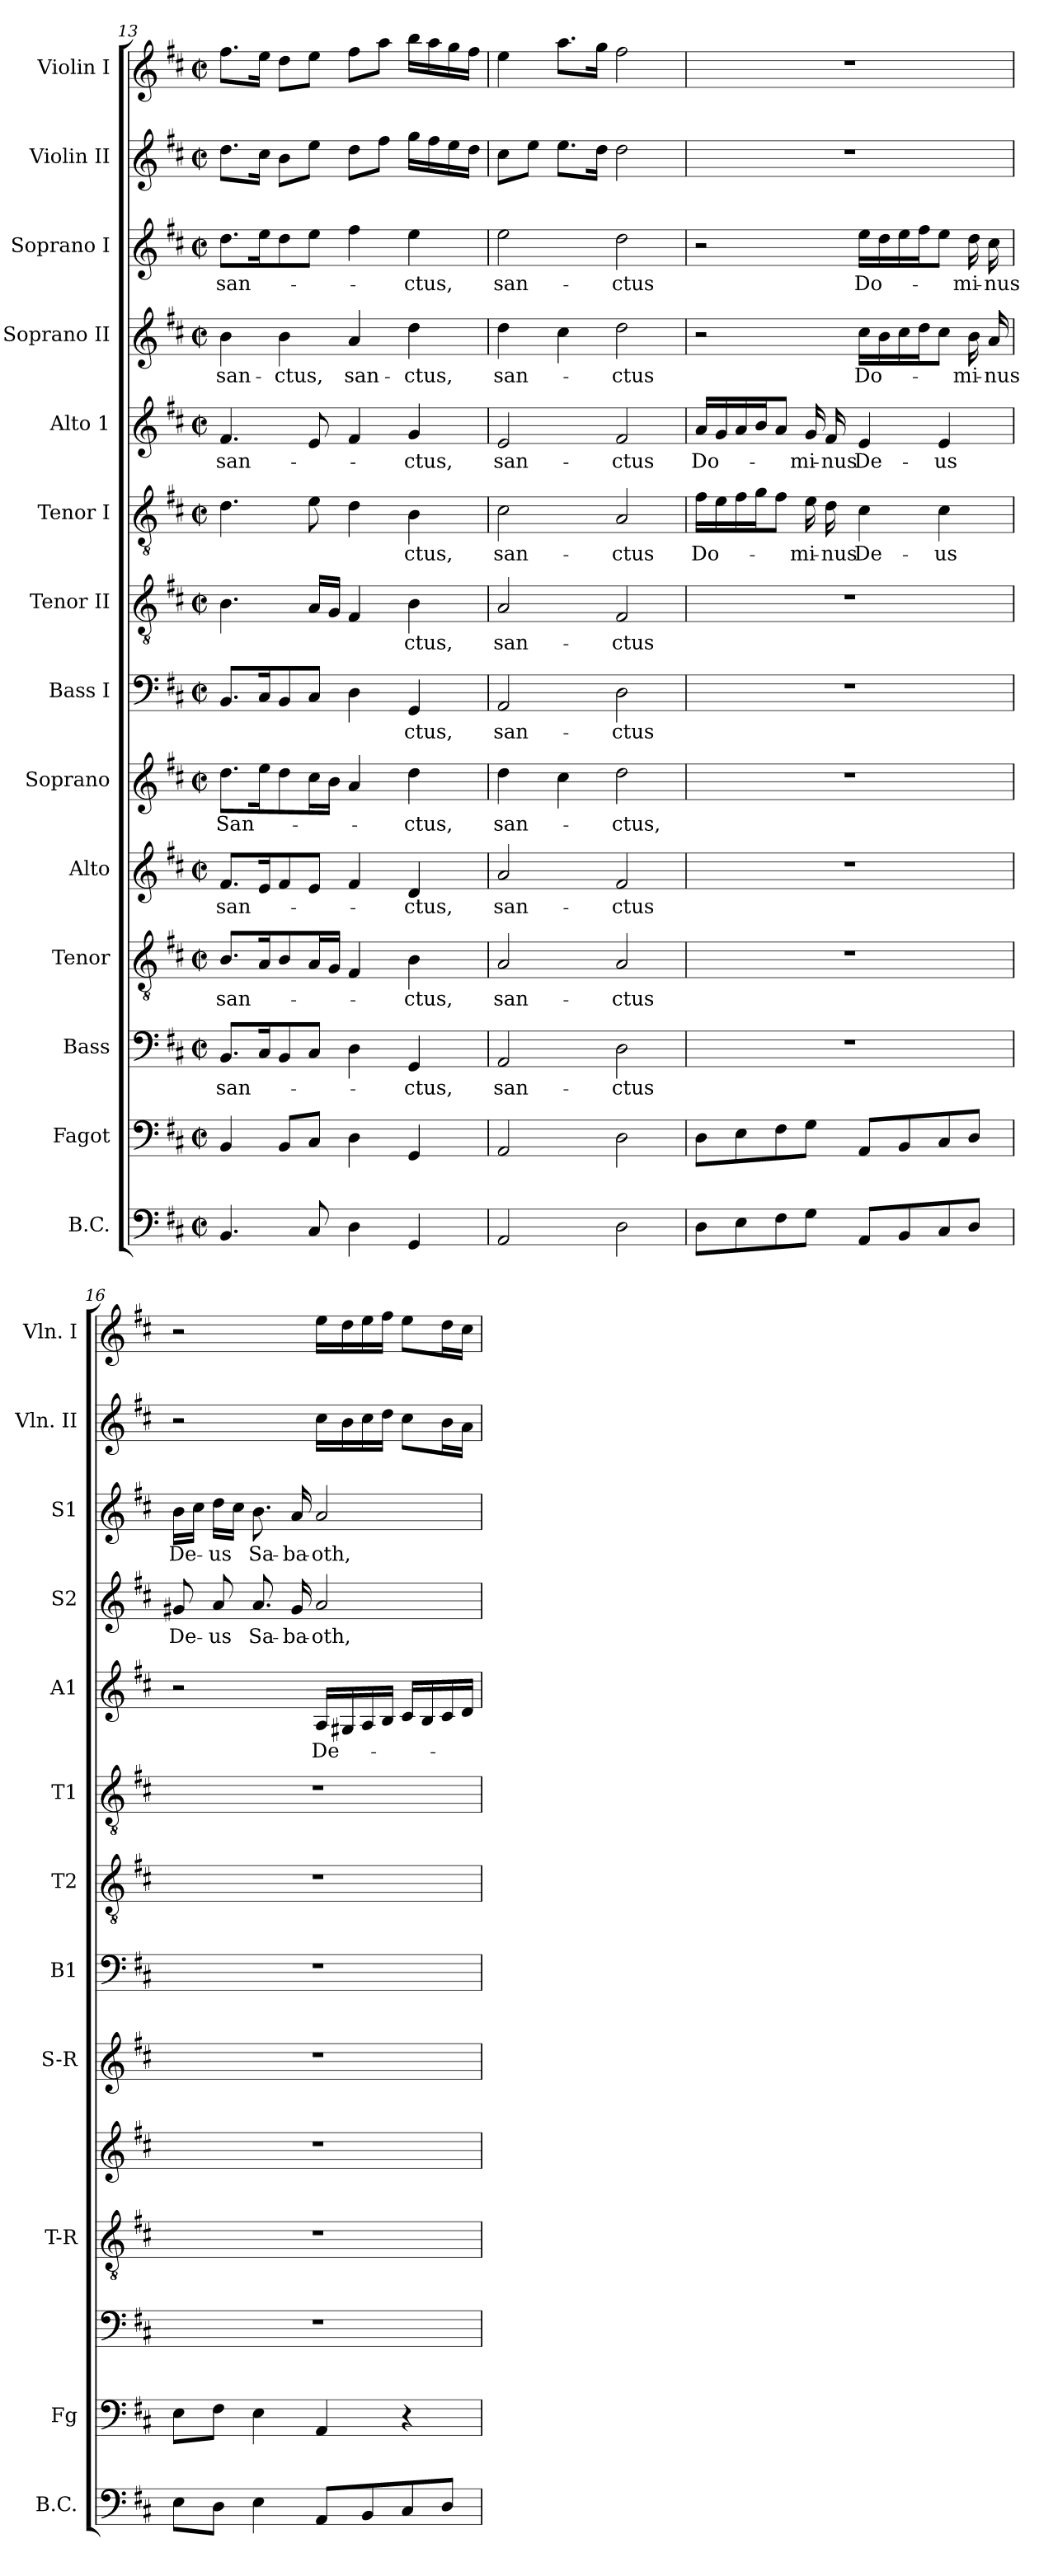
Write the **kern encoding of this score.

**kern	**kern	**kern	**text	**kern	**text	**kern	**text	**kern	**text	**kern	**text	**kern	**text	**kern	**text	**kern	**text	**kern	**text	**kern	**text	**kern	**kern
*part14	*part13	*part12	*part12	*part11	*part11	*part10	*part10	*part9	*part9	*part8	*part8	*part7	*part7	*part6	*part6	*part5	*part5	*part4	*part4	*part3	*part3	*part2	*part1
*staff14	*staff13	*staff12	*staff12	*staff11	*staff11	*staff10	*staff10	*staff9	*staff9	*staff8	*staff8	*staff7	*staff7	*staff6	*staff6	*staff5	*staff5	*staff4	*staff4	*staff3	*staff3	*staff2	*staff1
*I"B.C.	*I"Fagot	*I"Bass	*	*I"Tenor	*	*I"Alto	*	*I"Soprano	*	*I"Bass I	*	*I"Tenor II	*	*I"Tenor I	*	*I"Alto 1	*	*I"Soprano II	*	*I"Soprano I	*	*I"Violin II	*I"Violin I
*I'B.C.	*I'Fg	*	*	*I'T-R	*	*	*	*I'S-R	*	*I'B1	*	*I'T2	*	*I'T1	*	*I'A1	*	*I'S2	*	*I'S1	*	*I'Vln. II	*I'Vln. I
*clefF4	*clefF4	*clefF4	*	*clefGv2	*	*clefG2	*	*clefG2	*	*clefF4	*	*clefGv2	*	*clefGv2	*	*clefG2	*	*clefG2	*	*clefG2	*	*clefG2	*clefG2
*k[f#c#]	*k[f#c#]	*k[f#c#]	*	*k[f#c#]	*	*k[f#c#]	*	*k[f#c#]	*	*k[f#c#]	*	*k[f#c#]	*	*k[f#c#]	*	*k[f#c#]	*	*k[f#c#]	*	*k[f#c#]	*	*k[f#c#]	*k[f#c#]
*D:	*D:	*D:	*	*D:	*	*D:	*	*D:	*	*D:	*	*D:	*	*D:	*	*D:	*	*D:	*	*D:	*	*D:	*D:
*M2/2	*M2/2	*M2/2	*	*M2/2	*	*M2/2	*	*M2/2	*	*M2/2	*	*M2/2	*	*M2/2	*	*M2/2	*	*M2/2	*	*M2/2	*	*M2/2	*M2/2
*met(c|)	*met(c|)	*met(c|)	*	*met(c|)	*	*met(c|)	*	*met(c|)	*	*met(c|)	*	*met(c|)	*	*met(c|)	*	*met(c|)	*	*met(c|)	*	*met(c|)	*	*met(c|)	*met(c|)
=13	=13	=13	=13	=13	=13	=13	=13	=13	=13	=13	=13	=13	=13	=13	=13	=13	=13	=13	=13	=13	=13	=13	=13
!	!	!	!LO:LY:b	!	!LO:LY:b	!	!LO:LY:b	!	!LO:LY:b	!	!	!	!	!	!	!	!LO:LY:b	!	!LO:LY:b	!	!LO:LY:b	!	!
4.BB/	4BB/	8.BB/L	san-	8.B/L	san-	8.f#/L	san-	8.dd\L	San-	8.BB/L	.	4.B\	.	4.d\	.	4.f#/	san-	4b\	san-	8.dd\L	san-	8.dd\L	8.ff#\L
.	.	16C#/k	.	16A/k	.	16e/k	.	16ee\k	.	16C#/k	.	.	.	.	.	.	.	.	.	16ee\k	.	16cc#\Jk	16ee\Jk
!	!	!	!	!	!	!	!	!	!	!	!	!	!	!	!	!	!	!	!LO:LY:b	!	!	!	!
.	8BB/L	8BB/	.	8B/	.	8f#/	.	8dd\	.	8BB/	.	.	.	.	.	.	.	4b\	-ctus,	8dd\	.	8b\L	8dd\L
8C#/	8C#/J	8C#/J	.	16A/L	.	8e/J	.	16cc#\L	.	8C#/J	.	16A/LL	.	8e\	.	8e/	.	.	.	8ee\J	.	8ee\J	8ee\J
.	.	.	.	16G/JJ	.	.	.	16b\JJ	.	.	.	16G/JJ	.	.	.	.	.	.	.	.	.	.	.
!	!	!	!	!	!	!	!	!	!	!	!	!	!	!	!	!	!	!	!LO:LY:b	!	!	!	!
4D\	4D\	4D\	.	4F#/	.	4f#/	.	4a/	.	4D\	.	4F#/	.	4d\	.	4f#/	.	4a/	san-	4ff#\	.	8dd\L	8ff#\L
.	.	.	.	.	.	.	.	.	.	.	.	.	.	.	.	.	.	.	.	.	.	8ff#\J	8aa\J
!	!	!	!LO:LY:b	!	!LO:LY:b	!	!LO:LY:b	!	!LO:LY:b	!	!LO:LY:b	!	!LO:LY:b	!	!LO:LY:b	!	!LO:LY:b	!	!LO:LY:b	!	!LO:LY:b	!	!
4GG/	4GG/	4GG/	-ctus,	4B\	-ctus,	4d/	-ctus,	4dd\	-ctus,	4GG/	-ctus,	4B\	-ctus,	4B\	-ctus,	4g/	-ctus,	4dd\	-ctus,	4ee\	-ctus,	16gg\LL	16bb\LL
.	.	.	.	.	.	.	.	.	.	.	.	.	.	.	.	.	.	.	.	.	.	16ff#\	16aa\
.	.	.	.	.	.	.	.	.	.	.	.	.	.	.	.	.	.	.	.	.	.	16ee\	16gg\
.	.	.	.	.	.	.	.	.	.	.	.	.	.	.	.	.	.	.	.	.	.	16dd\JJ	16ff#\JJ
!!LO:PB:g=z
=14	=14	=14	=14	=14	=14	=14	=14	=14	=14	=14	=14	=14	=14	=14	=14	=14	=14	=14	=14	=14	=14	=14	=14
!	!	!	!LO:LY:b	!	!LO:LY:b	!	!LO:LY:b	!	!LO:LY:b	!	!LO:LY:b	!	!LO:LY:b	!	!LO:LY:b	!	!LO:LY:b	!	!LO:LY:b	!	!LO:LY:b	!	!
2AA/	2AA/	2AA/	san-	2A/	san-	2a/	san-	4dd\	san-	2AA/	san-	2A/	san-	2c#\	san-	2e/	san-	4dd\	san-	2ee\	san-	8cc#\L	4ee\
.	.	.	.	.	.	.	.	.	.	.	.	.	.	.	.	.	.	.	.	.	.	8ee\J	.
.	.	.	.	.	.	.	.	4cc#\	.	.	.	.	.	.	.	.	.	4cc#\	.	.	.	8.ee\L	8.aa\L
.	.	.	.	.	.	.	.	.	.	.	.	.	.	.	.	.	.	.	.	.	.	16dd\Jk	16gg\Jk
!	!	!	!LO:LY:b	!	!LO:LY:b	!	!LO:LY:b	!	!LO:LY:b	!	!LO:LY:b	!	!LO:LY:b	!	!LO:LY:b	!	!LO:LY:b	!	!LO:LY:b	!	!LO:LY:b	!	!
2D\	2D\	2D\	-ctus	2A/	-ctus	2f#/	-ctus	2dd\	-ctus,	2D\	-ctus	2F#/	-ctus	2A/	-ctus	2f#/	-ctus	2dd\	-ctus	2dd\	-ctus	2dd\	2ff#\
=15	=15	=15	=15	=15	=15	=15	=15	=15	=15	=15	=15	=15	=15	=15	=15	=15	=15	=15	=15	=15	=15	=15	=15
!	!	!	!	!	!	!	!	!	!	!	!	!	!	!	!LO:LY:b	!	!LO:LY:b	!	!	!	!	!	!
8D\L	8D\L	1r	.	1r	.	1r	.	1r	.	1r	.	1r	.	16f#\LL	Do-	16a/LL	Do-	2r	.	2r	.	1r	1r
.	.	.	.	.	.	.	.	.	.	.	.	.	.	16e\	.	16g/	.	.	.	.	.	.	.
8E\	8E\	.	.	.	.	.	.	.	.	.	.	.	.	16f#\	.	16a/	.	.	.	.	.	.	.
.	.	.	.	.	.	.	.	.	.	.	.	.	.	16g\J	.	16b/J	.	.	.	.	.	.	.
8F#\	8F#\	.	.	.	.	.	.	.	.	.	.	.	.	8f#\J	.	8a/J	.	.	.	.	.	.	.
!	!	!	!	!	!	!	!	!	!	!	!	!	!	!	!LO:LY:b	!	!LO:LY:b	!	!	!	!	!	!
8G\J	8G\J	.	.	.	.	.	.	.	.	.	.	.	.	16e\	-mi-	16g/	-mi-	.	.	.	.	.	.
!	!	!	!	!	!	!	!	!	!	!	!	!	!	!	!LO:LY:b	!	!LO:LY:b	!	!	!	!	!	!
.	.	.	.	.	.	.	.	.	.	.	.	.	.	16d\	-nus	16f#/	-nus	.	.	.	.	.	.
!	!	!	!	!	!	!	!	!	!	!	!	!	!	!	!LO:LY:b	!	!LO:LY:b	!	!LO:LY:b	!	!LO:LY:b	!	!
8AA/L	8AA/L	.	.	.	.	.	.	.	.	.	.	.	.	4c#\	De-	4e/	De-	16cc#\LL	Do-	16ee\LL	Do-	.	.
.	.	.	.	.	.	.	.	.	.	.	.	.	.	.	.	.	.	16b\	.	16dd\	.	.	.
8BB/	8BB/	.	.	.	.	.	.	.	.	.	.	.	.	.	.	.	.	16cc#\	.	16ee\	.	.	.
.	.	.	.	.	.	.	.	.	.	.	.	.	.	.	.	.	.	16dd\J	.	16ff#\J	.	.	.
!	!	!	!	!	!	!	!	!	!	!	!	!	!	!	!LO:LY:b	!	!LO:LY:b	!	!	!	!	!	!
8C#/	8C#/	.	.	.	.	.	.	.	.	.	.	.	.	4c#\	-us	4e/	-us	8cc#\J	.	8ee\J	.	.	.
!	!	!	!	!	!	!	!	!	!	!	!	!	!	!	!	!	!	!	!LO:LY:b	!	!LO:LY:b	!	!
8D/J	8D/J	.	.	.	.	.	.	.	.	.	.	.	.	.	.	.	.	16b\	-mi-	16dd\	-mi-	.	.
!	!	!	!	!	!	!	!	!	!	!	!	!	!	!	!	!	!	!	!LO:LY:b	!	!LO:LY:b	!	!
.	.	.	.	.	.	.	.	.	.	.	.	.	.	.	.	.	.	16a/	-nus	16cc#\	-nus	.	.
=16	=16	=16	=16	=16	=16	=16	=16	=16	=16	=16	=16	=16	=16	=16	=16	=16	=16	=16	=16	=16	=16	=16	=16
!	!	!	!	!	!	!	!	!	!	!	!	!	!	!	!	!	!	!	!LO:LY:b	!	!LO:LY:b	!	!
8E\L	8E\L	1r	.	1r	.	1r	.	1r	.	1r	.	1r	.	1r	.	2r	.	8g#X/	De-	16b\LL	De-	2r	2r
.	.	.	.	.	.	.	.	.	.	.	.	.	.	.	.	.	.	.	.	16cc#\JJ	.	.	.
!	!	!	!	!	!	!	!	!	!	!	!	!	!	!	!	!	!	!	!LO:LY:b	!	!LO:LY:b	!	!
8D\J	8F#\J	.	.	.	.	.	.	.	.	.	.	.	.	.	.	.	.	8a/	-us	16dd\LL	-us	.	.
.	.	.	.	.	.	.	.	.	.	.	.	.	.	.	.	.	.	.	.	16cc#\JJ	.	.	.
!	!	!	!	!	!	!	!	!	!	!	!	!	!	!	!	!	!	!	!LO:LY:b	!	!LO:LY:b	!	!
4E\	4E\	.	.	.	.	.	.	.	.	.	.	.	.	.	.	.	.	8.a/	Sa-	8.b\	Sa-	.	.
!	!	!	!	!	!	!	!	!	!	!	!	!	!	!	!	!	!	!	!LO:LY:b	!	!LO:LY:b	!	!
.	.	.	.	.	.	.	.	.	.	.	.	.	.	.	.	.	.	16g#/	-ba-	16a/	-ba-	.	.
!	!	!	!	!	!	!	!	!	!	!	!	!	!	!	!	!	!LO:LY:b	!	!LO:LY:b	!	!LO:LY:b	!	!
8AA/L	4AA/	.	.	.	.	.	.	.	.	.	.	.	.	.	.	16A/LL	De-	2a/	-oth,	2a/	-oth,	16cc#\LL	16ee\LL
.	.	.	.	.	.	.	.	.	.	.	.	.	.	.	.	16G#X/	.	.	.	.	.	16b\	16dd\
8BB/	.	.	.	.	.	.	.	.	.	.	.	.	.	.	.	16A/	.	.	.	.	.	16cc#\	16ee\
.	.	.	.	.	.	.	.	.	.	.	.	.	.	.	.	16B/JJ	.	.	.	.	.	16dd\JJ	16ff#\JJ
8C#/	4r	.	.	.	.	.	.	.	.	.	.	.	.	.	.	16c#/LL	.	.	.	.	.	8cc#\L	8ee\L
.	.	.	.	.	.	.	.	.	.	.	.	.	.	.	.	16B/	.	.	.	.	.	.	.
8D/J	.	.	.	.	.	.	.	.	.	.	.	.	.	.	.	16c#/	.	.	.	.	.	16b\L	16dd\L
.	.	.	.	.	.	.	.	.	.	.	.	.	.	.	.	16d/JJ	.	.	.	.	.	16a\JJ	16cc#\JJ
=	=	=	=	=	=	=	=	=	=	=	=	=	=	=	=	=	=	=	=	=	=	=	=
*-	*-	*-	*-	*-	*-	*-	*-	*-	*-	*-	*-	*-	*-	*-	*-	*-	*-	*-	*-	*-	*-	*-	*-
